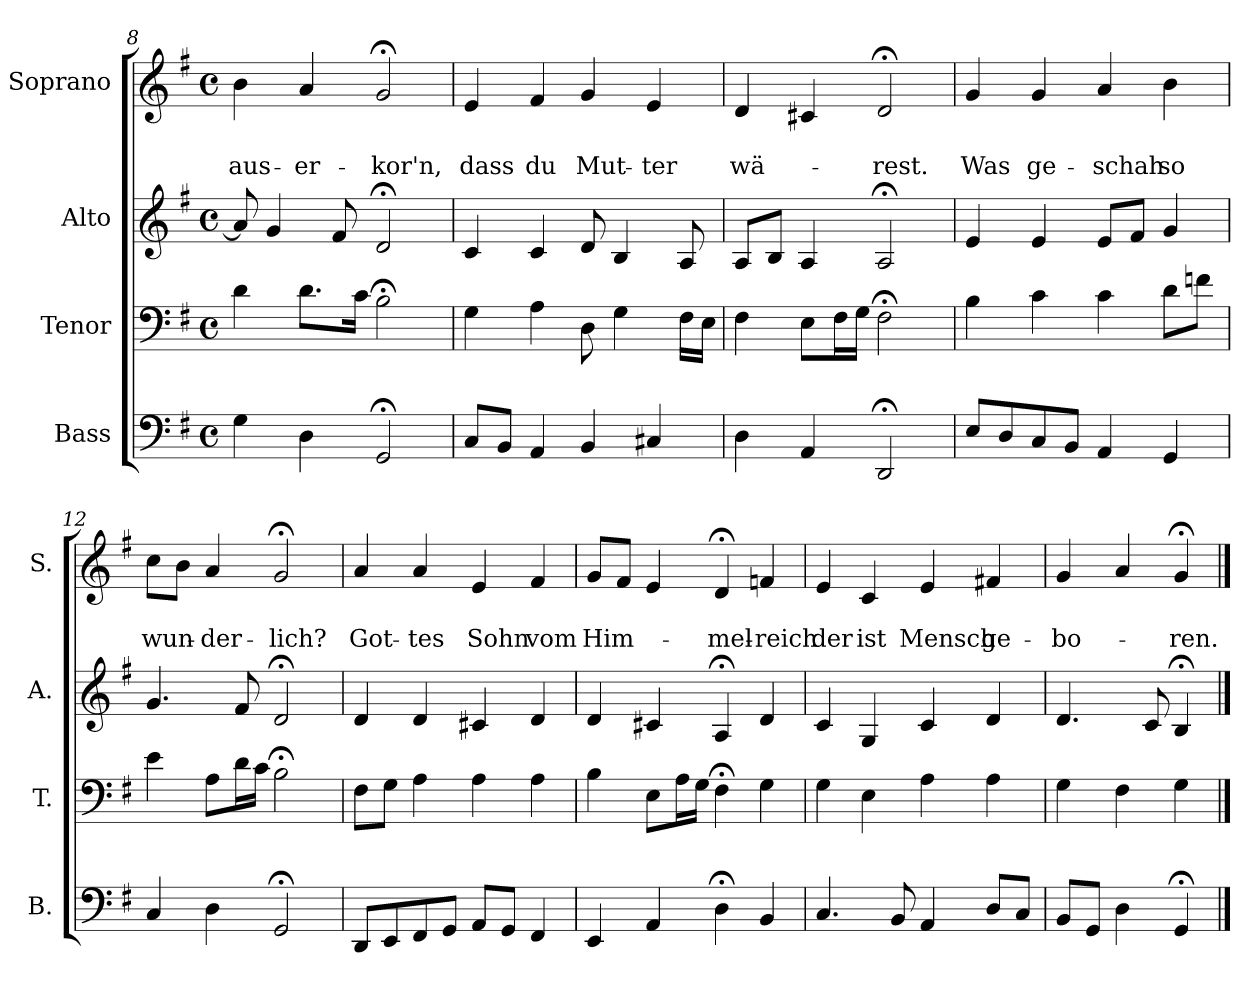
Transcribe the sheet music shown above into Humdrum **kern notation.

**kern	**kern	**kern	**kern	**text	**text
*part4	*part3	*part2	*part1	*part1	*part1
*staff4	*staff3	*staff2	*staff1	*staff1	*staff1
*I"Bass	*I"Tenor	*I"Alto	*I"Soprano	*	*
*I'B.	*I'T.	*I'A.	*I'S.	*	*
*clefF4	*clefF4	*clefG2	*clefG2	*	*
*k[f#]	*k[f#]	*k[f#]	*k[f#]	*	*
*G:	*G:	*G:	*G:	*	*
*M4/4	*M4/4	*M4/4	*M4/4	*	*
*met(c)	*met(c)	*met(c)	*met(c)	*	*
=8	=8	=8	=8	=8	=8
4G\	4d\	8a/]	4b\	.	aus-
.	.	4g/	.	.	.
4D\	8.d\L	.	4a/	.	-er-
.	.	8f#/	.	.	.
.	16c\Jk	.	.	.	.
2GG;</	2B;<\	2d;</	2g;</	.	-kor'n,
!!LO:PB:g=z
=9	=9	=9	=9	=9	=9
8C/L	4G\	4c/	4e/	.	dass
8BB/J	.	.	.	.	.
4AA/	4A\	4c/	4f#/	.	du
4BB/	8D\	8d/	4g/	.	Mut-
.	4G\	4B/	.	.	.
4C#X/	.	.	4e/	.	-ter
.	16F#\LL	8A/	.	.	.
.	16E\JJ	.	.	.	.
=10	=10	=10	=10	=10	=10
4D\	4F#\	8A/L	4d/	.	wä-
.	.	8B/J	.	.	.
4AA/	8E\L	4A/	4c#X/	.	.
.	16F#\L	.	.	.	.
.	16G\JJ	.	.	.	.
2DD;</	2F#;<\	2A;</	2d;</	.	-rest.
=11	=11	=11	=11	=11	=11
8E/L	4B\	4e/	4g/	.	Was
8D/	.	.	.	.	.
8C/	4c\	4e/	4g/	.	ge-
8BB/J	.	.	.	.	.
4AA/	4c\	8e/L	4a/	.	-schah
.	.	8f#/J	.	.	.
4GG/	8d\L	4g/	4b\	.	so
.	8fn\J	.	.	.	.
=12	=12	=12	=12	=12	=12
4C/	4e\	4.g/	8cc\L	.	wun-
.	.	.	8b\J	.	.
4D\	8A\L	.	4a/	.	-der-
.	16d\L	8f#/	.	.	.
.	16c\JJ	.	.	.	.
2GG;</	2B;<\	2d;</	2g;</	.	-lich?
!!LO:LB:g=z
=13	=13	=13	=13	=13	=13
8DD/L	8F#\L	4d/	4a/	.	Got-
8EE/	8G\J	.	.	.	.
8FF#/	4A\	4d/	4a/	.	-tes
8GG/J	.	.	.	.	.
8AA/L	4A\	4c#X/	4e/	.	Sohn
8GG/J	.	.	.	.	.
4FF#/	4A\	4d/	4f#/	.	vom
=14	=14	=14	=14	=14	=14
4EE/	4B\	4d/	8g/L	.	Him-
.	.	.	8f#/J	.	.
4AA/	8E\L	4c#X/	4e/	.	.
.	16A\L	.	.	.	.
.	16G\JJ	.	.	.	.
4D;<\	4F#;<\	4A;</	4d;</	.	-mel-
4BB/	4G\	4d/	4fn/	.	-reich
=15	=15	=15	=15	=15	=15
4.C/	4G\	4c/	4e/	.	der
.	4E\	4G/	4c/	.	ist
8BB/	.	.	.	.	.
4AA/	4A\	4c/	4e/	.	Mensch
8D/L	4A\	4d/	4f#X/	.	ge-
8C/J	.	.	.	.	.
=16	=16	=16	=16	=16	=16
8BB/L	4G\	4.d/	4g/	.	-bo-
8GG/J	.	.	.	.	.
4D\	4F#\	.	4a/	.	.
.	.	8c/	.	.	.
4GG;</	4G\	4B;</	4g;</	.	-ren.
==	==	==	==	==	==
*-	*-	*-	*-	*-	*-
